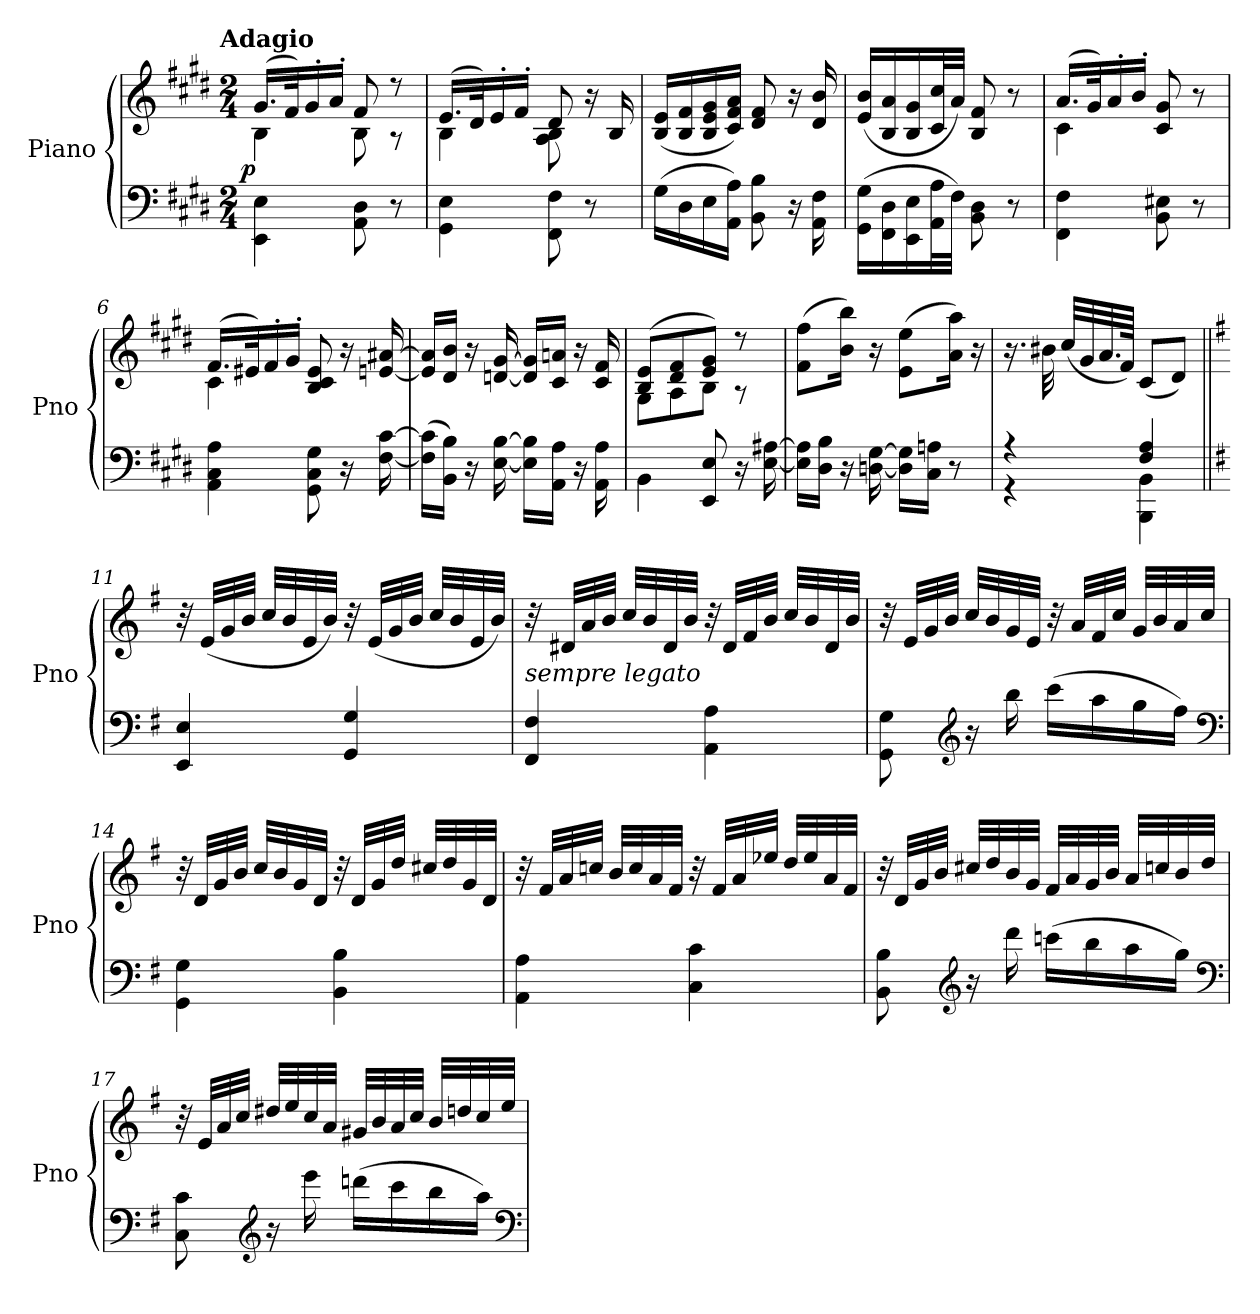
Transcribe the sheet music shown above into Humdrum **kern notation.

**kern	**kern	**dynam
*part1	*part1	*part1
*staff2	*staff1	*staff1/2
*I"Piano	*	*
*I'Pno	*	*
*clefF4	*clefG2	*
*k[f#c#g#d#]	*k[f#c#g#d#]	*
*E:	*E:	*
!!LO:TX:omd:t=Adagio
*M2/4	*M2/4	*
*MM50	*MM50	*
=1	=1	=1
*	*^	*
!	!	!	!LO:DY:rj
4EE\ 4E\	(16.g#LL	4B	p
.	32f#K)	.	.
.	16g#'<	.	.
.	16a'<JJ	.	.
8AA\ 8D#\	8f#	8B	.
8r	8r	8r	.
=2	=2	=2	=2
4GG#\ 4E\	(16.eLL	4B	.
.	32d#K)	.	.
.	16e'<	.	.
.	16f#'<JJ	.	.
8FF#\ 8F#\	8d#	8A 8B	.
8r	16r	8ryy	.
.	16B	.	.
*	*v	*v	*
=3	=3	=3
(16G#LL	(16B 16eLL	.
16D#	16B 16f#	.
16E	16B 16e 16g#	.
16AA 16AJJ)	16c# 16f# 16aJJ)	.
8BB 8B	8d# 8f#	.
16r	16r	.
16AA\ 16F#\	16d# 16b	.
=4	=4	=4
(16GG#\ 16G#\LL	(16e 16bLL	.
16FF#\ 16D#\	16B 16a	.
16EE\ 16E\	16B 16g#	.
32AA\ 32A\L	32c# 32cc#L	.
32F#\JJJ)	32aJJJ)	.
8BB\ 8D#\	8B 8f#	.
8r	8r	.
=5	=5	=5
*	*^	*
4FF#\ 4F#\	(16.aLL	4c#	.
.	32g#K)	.	.
.	16a'<	.	.
.	16b'<JJ	.	.
8BB\ 8E#X\	8c# 8g#	4ryy	.
8r	8r	.	.
=6	=6	=6	=6
4AA 4C# 4A	(16.f#LL	4c#	.
.	32e#XK)	.	.
.	16f#'<	.	.
.	16g#'<JJ	.	.
8GG#\ 8C#\ 8G#\	8B 8c# 8e#	4ryy	.
16r	16r	.	.
[16F# [16c#	[16en [16a#X	.	.
*	*v	*v	*
=7	=7	=7
(16F#] 16c#]LL	16e] 16a#]LL	.
16BB 16BJJ)	16d# 16bJJ	.
16r	16r	.
[16E [16B	[16dn [16g#	.
16E] 16B]LL	16d] 16g#]LL	.
16AA 16AJJ	16c# 16anJJ	.
16r	16r	.
16AA 16A	16c# 16f#	.
=8	=8	=8
*	*^	*
4BB\	(>8B 8eL	8G#/L	.
.	8d# 8f#	8A\	.
8EE 8E	8e 8g#J)	8B\J	.
16r	8r	8r	.
[16E [16A#X	.	.	.
*	*v	*v	*
=9	=9	=9
16E] 16A#]LL	(8f# 8ff#L	.
16D# 16BJJ	.	.
16r	16b 16bbJk)	.
[16Dn [16G#	16r	.
16D] 16G#]LL	(8e 8eeL	.
16C# 16AnJJ	.	.
8r	16a 16aaJk)	.
.	16r	.
=10	=10	=10
*^	*	*
4r	4r	16.r	.
.	.	32b#X	.
.	.	(32cc#LLL	.
.	.	32g#	.
.	.	32.a	.
.	.	64f#JJJk)	.
4F# 4A	4BBB 4BB	(8c#L	.
.	.	8d#J)	.
*v	*v	*	*
=11||	=11||	=11||
*k[f#]	*k[f#]	*
*e:	*e:	*
4EE 4E	32r	.
.	(32eLLL	.
.	32g	.
.	32bJJJ	.
.	32ccLLL	.
.	32b	.
.	32e	.
.	32bJJJ)	.
4GG 4G	32r	.
.	(32eLLL	.
.	32g	.
.	32bJJJ	.
.	32ccLLL	.
.	32b	.
.	32e	.
.	32bJJJ)	.
=12	=12	=12
!	!LO:TX:b:i:t=sempre legato	!
4FF# 4F#	32r	.
.	32d#XLLL	.
.	32a	.
.	32bJJJ	.
.	32ccLLL	.
.	32b	.
.	32d#	.
.	32bJJJ	.
4AA 4A	32r	.
.	32d#LLL	.
.	32f#	.
.	32bJJJ	.
.	32ccLLL	.
.	32b	.
.	32d#	.
.	32bJJJ	.
=13	=13	=13
8GG\ 8G\	32r	.
.	32eLLL	.
.	32g	.
.	32bJJJ	.
*clefG2	*	*
16r	32ccLLL	.
.	32b	.
16bb	32g	.
.	32eJJJ	.
(16cccLL	32r	.
.	32aLLL	.
16aa	32f#	.
.	32ccJJJ	.
16gg	32gLLL	.
.	32b	.
16ff#JJ)	32a	.
.	32ccJJJ	.
*clefF4	*	*
=14	=14	=14
4GG\ 4G\	32r	.
.	32dLLL	.
.	32g	.
.	32bJJJ	.
.	32ccLLL	.
.	32b	.
.	32g	.
.	32dJJJ	.
4BB 4B	32r	.
.	32dLLL	.
.	32g	.
.	32ddJJJ	.
.	32cc#XLLL	.
.	32dd	.
.	32g	.
.	32dJJJ	.
=15	=15	=15
4AA 4A	32r	.
.	32f#LLL	.
.	32a	.
.	32ccnJJJ	.
.	32bLLL	.
.	32cc	.
.	32a	.
.	32f#JJJ	.
4C 4c	32r	.
.	32f#/LLL	.
.	32a/	.
.	32ee-X/JJJ	.
.	32dd/LLL	.
.	32ee-/	.
.	32a/	.
.	32f#/JJJ	.
=16	=16	=16
8BB 8B	32r	.
.	32dLLL	.
.	32g	.
.	32bJJJ	.
*clefG2	*	*
16r	32cc#X/LLL	.
.	32dd/	.
16ddd	32b/	.
.	32g/JJJ	.
(16cccnLL	32f#LLL	.
.	32a	.
16bb	32g	.
.	32bJJJ	.
16aa	32a/LLL	.
.	32ccn/	.
16ggJJ)	32b/	.
.	32dd/JJJ	.
*clefF4	*	*
=17	=17	=17
8C 8c	32r	.
.	32eLLL	.
.	32a	.
.	32ccJJJ	.
*clefG2	*	*
16r	32dd#X/LLL	.
.	32ee/	.
16eee	32cc/	.
.	32a/JJJ	.
(16dddnLL	32g#XLLL	.
.	32b	.
16ccc	32a	.
.	32ccJJJ	.
16bb	32b/LLL	.
.	32ddn/	.
16aaJJ)	32cc/	.
.	32ee/JJJ	.
*clefF4	*	*
=	=	=
*-	*-	*-
